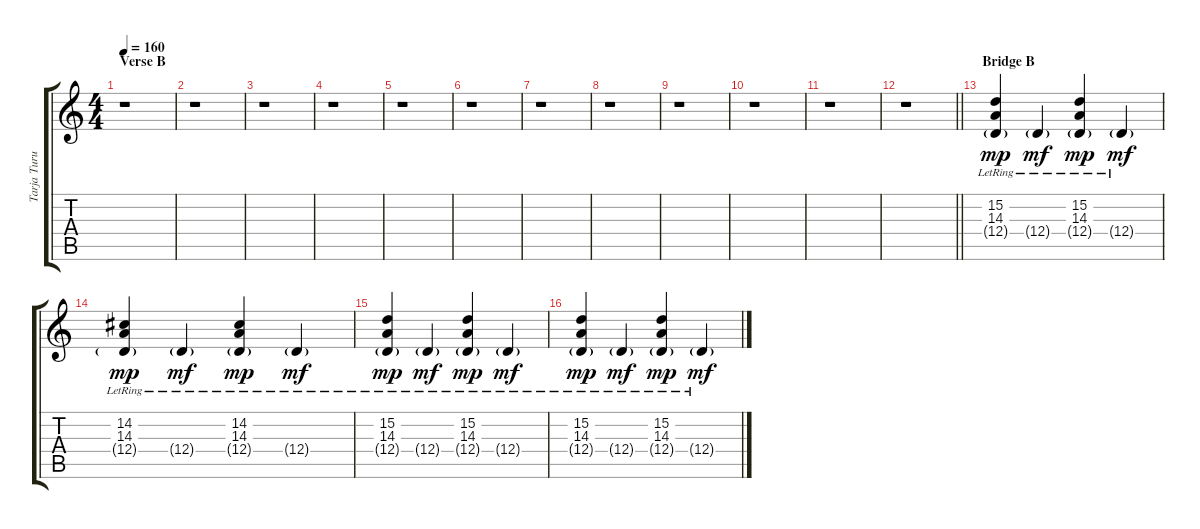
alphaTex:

\track ("Tarja Turunen (Piano)" "Tarja Turu") {instrument brightacousticpiano}
\staff {score tabs}
\tuning (E4 B3 G3 D3 A2 E2) {hide}
\ts (4 4)
\section ("" "Verse B")
\tempo 160
\clef g2
\ks c
r.1{dy mp} |
r.1 |
r.1 |
r.1 |
r.1 |
r.1 |
r.1 |
r.1 |
r.1 |
r.1 |
r.1 |
\barLineRight lightlight
r.1 |
\section ("" "Bridge B")
(15.2{lr} 14.3{lr} 12.4{g lr}).4 12.4{g lr}.4{dy mf} (15.2{lr} 14.3{lr} 12.4{g lr}).4{dy mp} 12.4{g lr}.4{dy mf} |
(14.2{lr} 14.3{lr} 12.4{g lr}).4{dy mp} 12.4{g lr}.4{dy mf} (14.2{lr} 14.3{lr} 12.4{g lr}).4{dy mp} 12.4{g lr}.4{dy mf} |
(15.2{lr} 14.3{lr} 12.4{g lr}).4{dy mp} 12.4{g lr}.4{dy mf} (15.2{lr} 14.3{lr} 12.4{g lr}).4{dy mp} 12.4{g lr}.4{dy mf} |
(15.2{lr} 14.3{lr} 12.4{g lr}).4{dy mp} 12.4{g lr}.4{dy mf} (15.2{lr} 14.3{lr} 12.4{g lr}).4{dy mp} 12.4{g lr}.4{dy mf}
